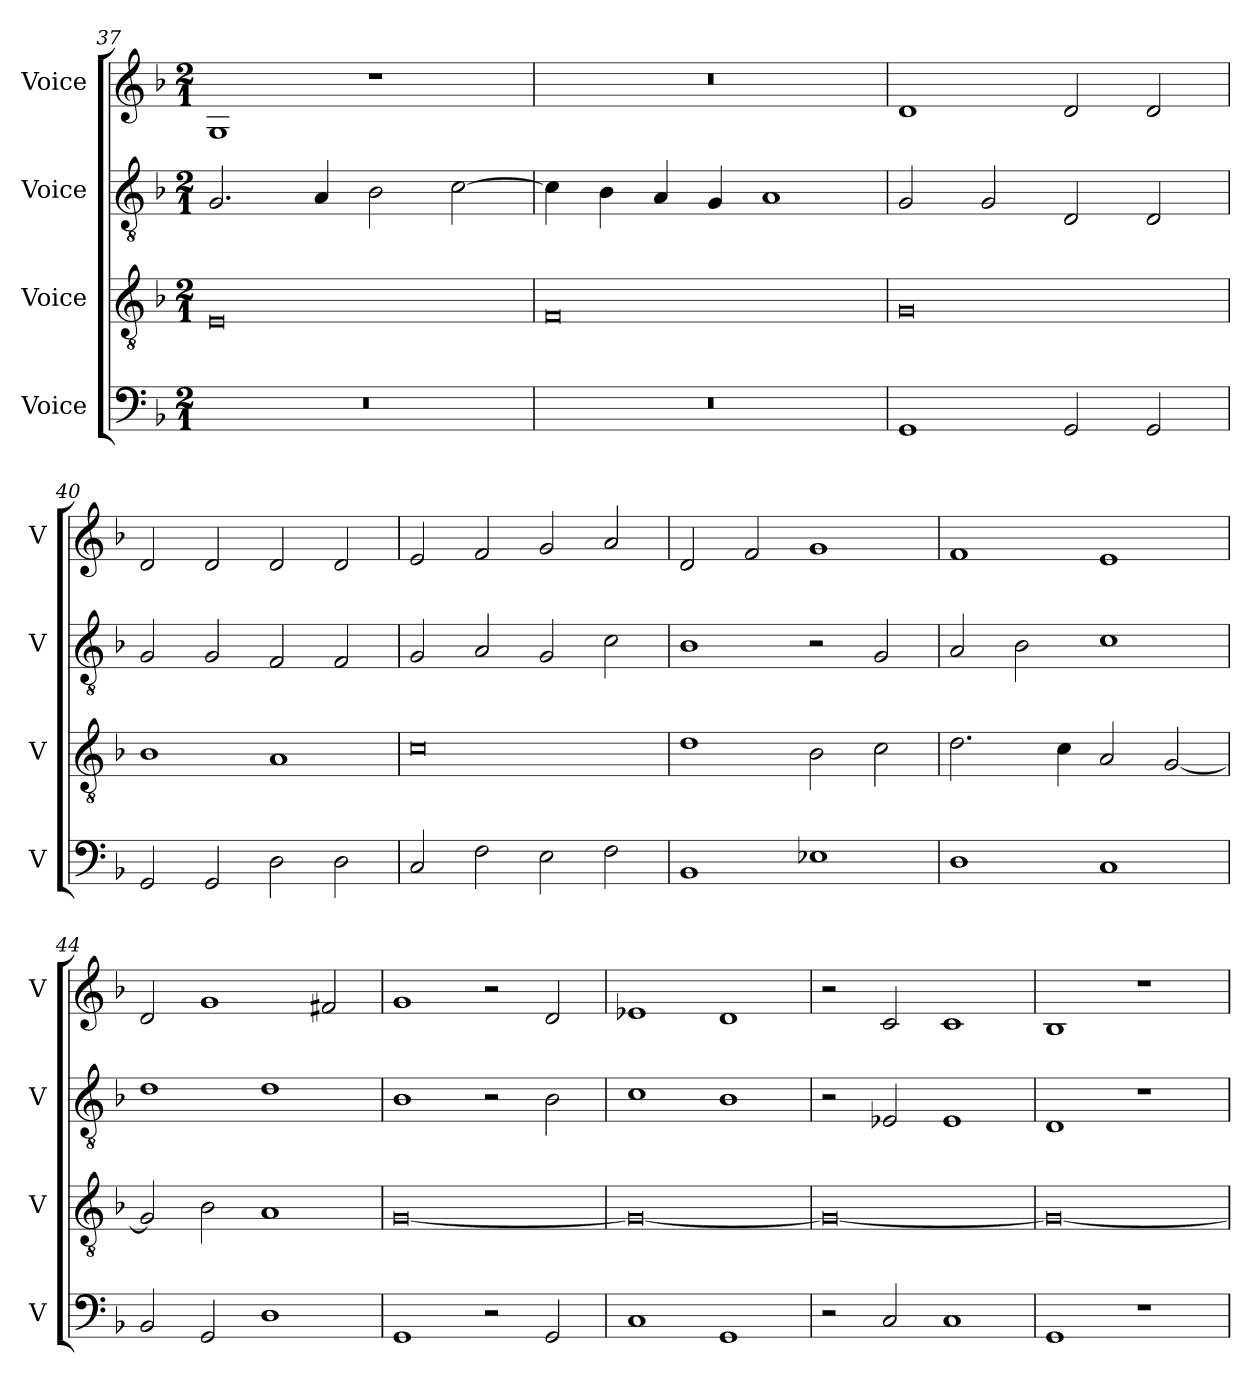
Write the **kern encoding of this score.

**kern	**kern	**kern	**kern
*part4	*part3	*part2	*part1
*staff4	*staff3	*staff2	*staff1
*I"Voice	*I"Voice	*I"Voice	*I"Voice
*I'V	*I'V	*I'V	*I'V
!!LO:LB:g=z
*clefF4	*clefGv2	*clefGv2	*clefG2
*k[b-]	*k[b-]	*k[b-]	*k[b-]
*M2/1	*M2/1	*M2/1	*M2/1
=37	=37	=37	=37
0r	0E	2.G/	1G
.	.	4A/	.
.	.	2B-\	1r
.	.	[2c\	.
=38	=38	=38	=38
0r	0F	4c\]	0r
.	.	4B-\	.
.	.	4A/	.
.	.	4G/	.
.	.	1A	.
=39	=39	=39	=39
1GG	0G	2G/	1d
.	.	2G/	.
2GG/	.	2D/	2d/
2GG/	.	2D/	2d/
=40	=40	=40	=40
2GG/	1B-	2G/	2d/
2GG/	.	2G/	2d/
2D\	1A	2F/	2d/
2D\	.	2F/	2d/
!!LO:LB:g=z
=41	=41	=41	=41
2C/	0c	2G/	2e/
2F\	.	2A/	2f/
2E\	.	2G/	2g/
2F\	.	2c\	2a/
=42	=42	=42	=42
1BB-	1d	1B-	2d/
.	.	.	2f/
1E-X	2B-\	2r	1g
.	2c\	2G/	.
=43	=43	=43	=43
1D	2.d\	2A/	1f
.	.	2B-\	.
.	4c\	.	.
1C	2A/	1c	1e
.	[2G/	.	.
=44	=44	=44	=44
2BB-/	2G/]	1d	2d/
2GG/	2B-\	.	1g
1D	1A	1d	.
.	.	.	2f#X/
!!LO:PB:g=z
=45	=45	=45	=45
1GG	[0G	1B-	1g
2r	.	2r	2r
2GG/	.	2B-\	2d/
=46	=46	=46	=46
1C	0G_	1c	1e-X
1GG	.	1B-	1d
=47	=47	=47	=47
2r	0G_	2r	2r
2C/	.	2E-X/	2c/
1C	.	1E-	1c
=48	=48	=48	=48
1GG	0G_	1D	1B-
1r	.	1r	1r
=	=	=	=
*-	*-	*-	*-
